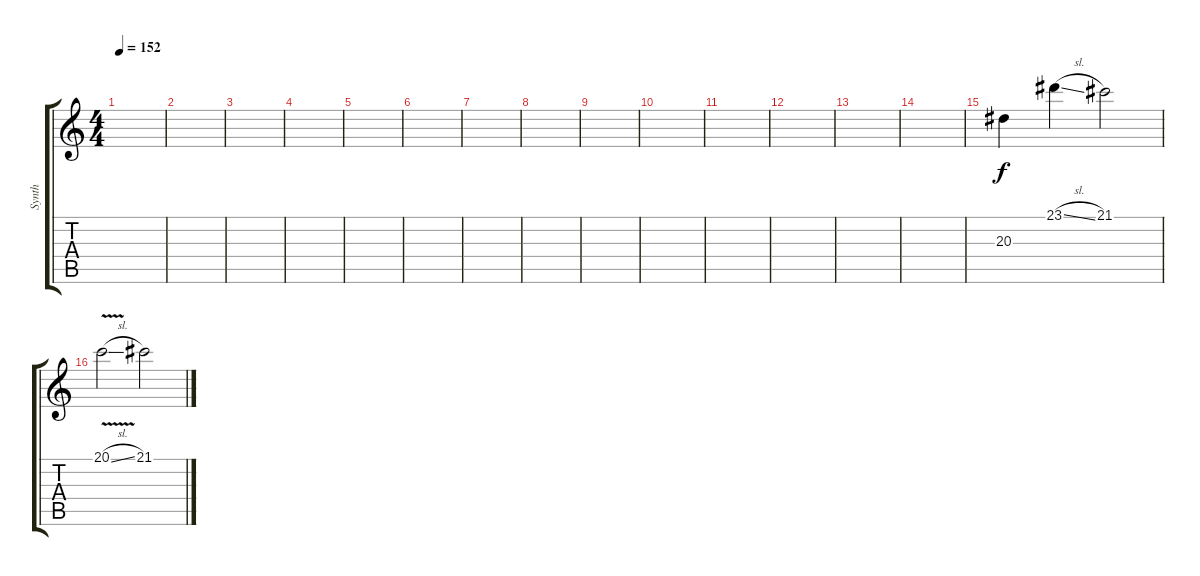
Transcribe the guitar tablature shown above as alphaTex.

\track ("Synth" "Synth") {instrument pad3polysynth}
\staff {score tabs}
\tuning (E4 B3 G3 D3 A2 E2) {hide}
\ts (4 4)
\tempo 152
\clef g2
\ks c
|
|
|
|
|
|
|
|
|
|
|
|
|
|
20.3.4{volume 11} 23.1{sl}.4 21.1.2 |
20.1{v sl}.2 21.1.2
